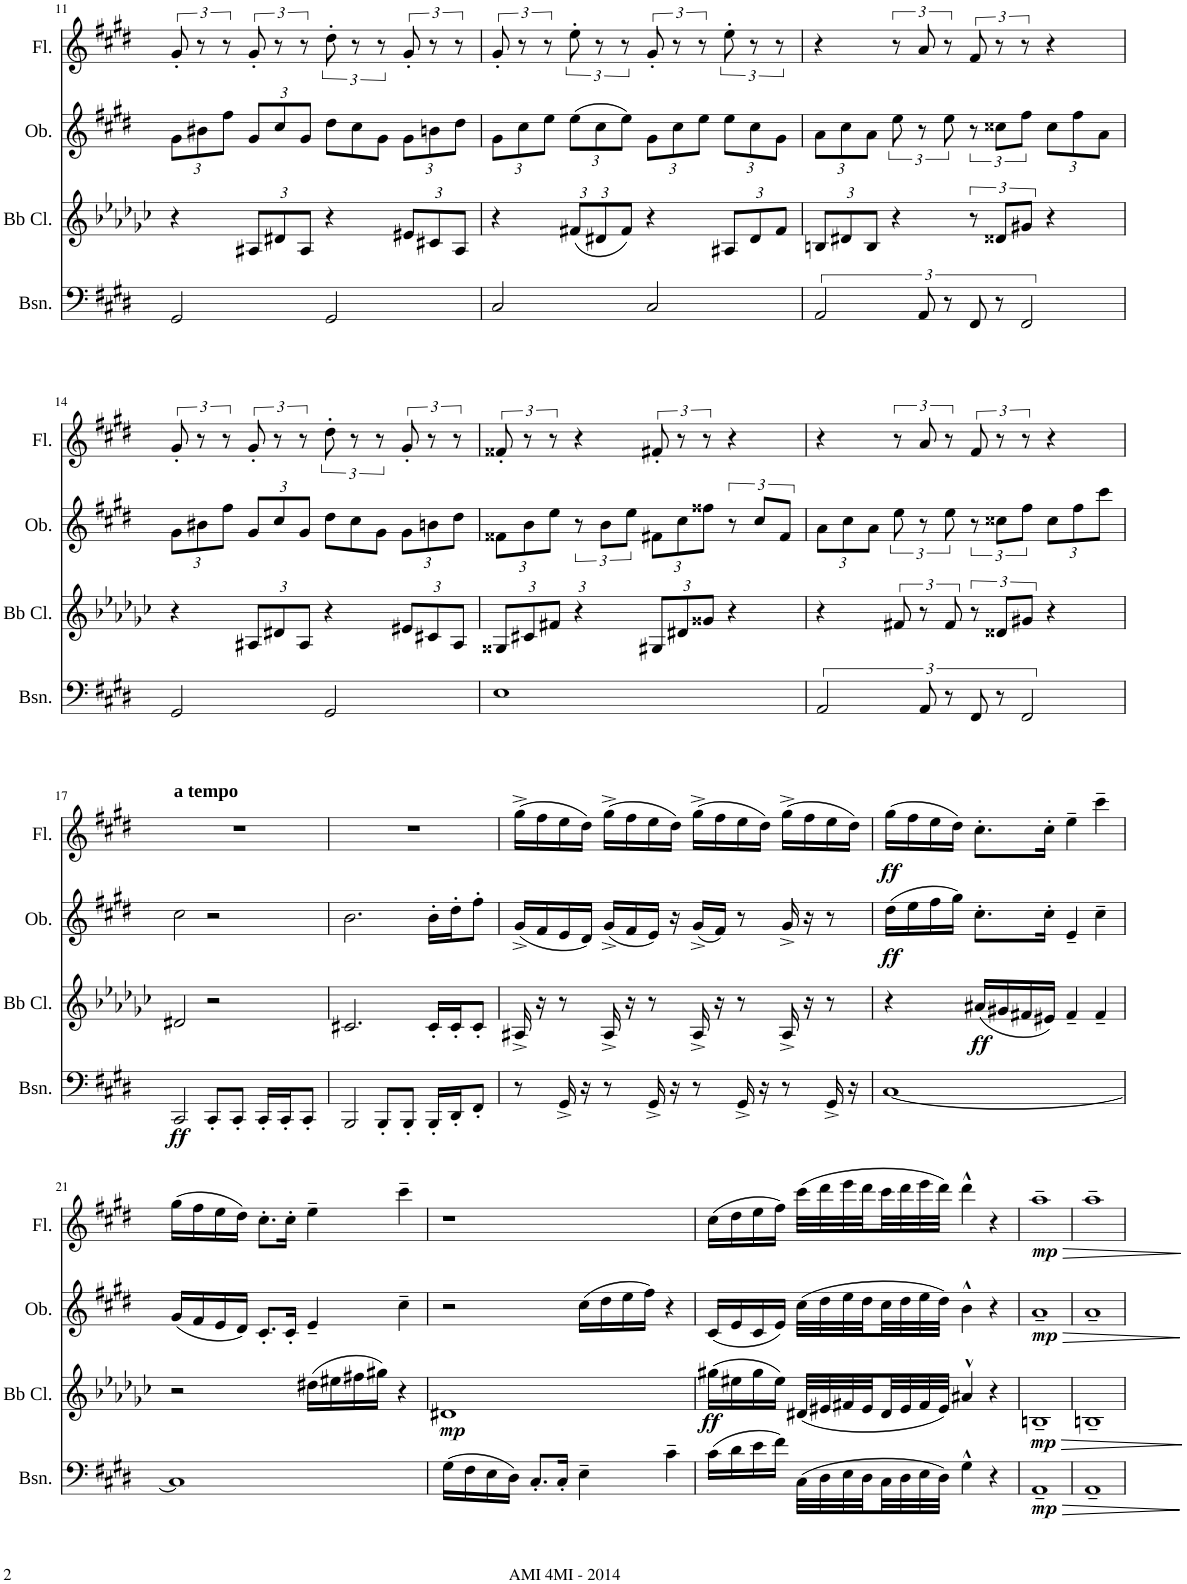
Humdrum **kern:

**kern	**dynam	**kern	**dynam	**kern	**dynam	**kern	**dynam
*part4	*part4	*part3	*part3	*part2	*part2	*part1	*part1
*staff4	*staff4	*staff3	*staff3	*staff2	*staff2	*staff1	*staff1
*I"Bassoon	*	*I"Bb Clarinet	*	*I"Oboe	*	*I"Flute	*
*I'Bsn.	*	*I'Bb Cl.	*	*I'Ob.	*	*I'Fl.	*
!!LO:PB:g=z
*clefF4	*	*clefG2	*	*clefG2	*	*clefG2	*
*	*	*Trd1c2	*	*	*	*	*
*k[f#c#g#d#]	*	*k[b-e-a-d-g-c-]	*	*k[f#c#g#d#]	*	*k[f#c#g#d#]	*
*M4/4	*	*M4/4	*	*M4/4	*	*M4/4	*
*	*	*	*	*Xbrackettup	*	*	*
=11	=11	=11	=11	=11	=11	=11	=11
2GG#/	.	4r	.	12g#\L	.	12g#'/	.
.	.	.	.	12b#X\	.	12r	.
.	.	.	.	12ff#\J	.	12r	.
*	*	*Xbrackettup	*	*	*	*	*
.	.	12A#X/L	.	12g#/L	.	12g#'/	.
.	.	12d#X/	.	12cc#/	.	12r	.
.	.	12A#/J	.	12g#/J	.	12r	.
2GG#/	.	4r	.	12dd#\L	.	12dd#'\	.
.	.	.	.	12cc#\	.	12r	.
.	.	.	.	12g#\J	.	12r	.
.	.	12e#X/L	.	12g#\L	.	12g#'/	.
.	.	12c#X/	.	12bn\	.	12r	.
.	.	12A#/J	.	12dd#\J	.	12r	.
=12	=12	=12	=12	=12	=12	=12	=12
2C#/	.	4r	.	12g#\L	.	12g#'/	.
.	.	.	.	12cc#\	.	12r	.
.	.	.	.	12ee\J	.	12r	.
.	.	(12f#X/L	.	(12ee\L	.	12ee'\	.
.	.	12d#X/	.	12cc#\	.	12r	.
.	.	12f#/J)	.	12ee\J)	.	12r	.
2C#/	.	4r	.	12g#\L	.	12g#'/	.
.	.	.	.	12cc#\	.	12r	.
.	.	.	.	12ee\J	.	12r	.
.	.	12A#X/L	.	12ee\L	.	12ee'\	.
.	.	12d#/	.	12cc#\	.	12r	.
.	.	12f#/J	.	12g#\J	.	12r	.
=13	=13	=13	=13	=13	=13	=13	=13
3AA/	.	12Bn/L	.	12a\L	.	4r	.
.	.	12d#X/	.	12cc#\	.	.	.
.	.	12B/J	.	12a\J	.	.	.
*	*	*	*	*brackettup	*	*	*
.	.	4r	.	12ee\	.	12r	.
12AA/	.	.	.	12r	.	12a/	.
12r	.	.	.	12ee\	.	12r	.
*	*	*brackettup	*	*	*	*	*
12FF#/	.	12r	.	12r	.	12f#/	.
12r	.	12d##X/L	.	12cc##X\L	.	12r	.
3FF#/	.	12g#X/J	.	12ff#\J	.	12r	.
*	*	*	*	*Xbrackettup	*	*	*
.	.	4r	.	12cc##\L	.	4r	.
.	.	.	.	12ff#\	.	.	.
.	.	.	.	12a\J	.	.	.
!!LO:LB:g=z
=14	=14	=14	=14	=14	=14	=14	=14
2GG#/	.	4r	.	12g#\L	.	12g#'/	.
.	.	.	.	12b#X\	.	12r	.
.	.	.	.	12ff#\J	.	12r	.
*	*	*Xbrackettup	*	*	*	*	*
.	.	12A#X/L	.	12g#/L	.	12g#'/	.
.	.	12d#X/	.	12cc#/	.	12r	.
.	.	12A#/J	.	12g#/J	.	12r	.
2GG#/	.	4r	.	12dd#\L	.	12dd#'\	.
.	.	.	.	12cc#\	.	12r	.
.	.	.	.	12g#\J	.	12r	.
.	.	12e#X/L	.	12g#\L	.	12g#'/	.
.	.	12c#X/	.	12bn\	.	12r	.
.	.	12A#/J	.	12dd#\J	.	12r	.
=15	=15	=15	=15	=15	=15	=15	=15
1E	.	12G##X/L	.	12f##X\L	.	12f##X'/	.
.	.	12c#X/	.	12b\	.	12r	.
.	.	12f#X/J	.	12ee\J	.	12r	.
*	*	*	*	*brackettup	*	*	*
.	.	4r	.	12r	.	4r	.
.	.	.	.	12b\L	.	.	.
.	.	.	.	12ee\J	.	.	.
*	*	*	*	*Xbrackettup	*	*	*
.	.	12G#X/L	.	12f#X\L	.	12f#X'/	.
.	.	12d#X/	.	12cc#\	.	12r	.
.	.	12g##X/J	.	12ff##X\J	.	12r	.
*	*	*	*	*brackettup	*	*	*
.	.	4r	.	12r	.	4r	.
.	.	.	.	12cc#/L	.	.	.
.	.	.	.	12f#/J	.	.	.
=16	=16	=16	=16	=16	=16	=16	=16
*	*	*	*	*Xbrackettup	*	*	*
3AA/	.	4r	.	12a\L	.	4r	.
.	.	.	.	12cc#\	.	.	.
.	.	.	.	12a\J	.	.	.
*	*	*brackettup	*	*brackettup	*	*	*
.	.	12f#X/	.	12ee\	.	12r	.
12AA/	.	12r	.	12r	.	12a/	.
12r	.	12f#/	.	12ee\	.	12r	.
12FF#/	.	12r	.	12r	.	12f#/	.
12r	.	12d##X/L	.	12cc##X\L	.	12r	.
3FF#/	.	12g#X/J	.	12ff#\J	.	12r	.
*	*	*	*	*Xbrackettup	*	*	*
.	.	4r	.	12cc##\L	.	4r	.
.	.	.	.	12ff#\	.	.	.
.	.	.	.	12ccc#\J	.	.	.
!!LO:LB:g=z
=17	=17	=17	=17	=17	=17	=17	=17
!	!	!	!	!	!	!LO:TX:a:B:t=a tempo	!
!	!LO:DY:b	!	!	!	!	!	!
2CC#/	ff	2d#X/	.	2cc#\	.	1r	.
8CC#'/L	.	2r	.	2r	.	.	.
8CC#'/J	.	.	.	.	.	.	.
16CC#'/LL	.	.	.	.	.	.	.
16CC#'/J	.	.	.	.	.	.	.
8CC#'/J	.	.	.	.	.	.	.
=18	=18	=18	=18	=18	=18	=18	=18
2BBB/	.	2.c#X/	.	2.b\	.	1r	.
8BBB'/L	.	.	.	.	.	.	.
8BBB'/J	.	.	.	.	.	.	.
16BBB'/LL	.	16c#'/LL	.	16b'\LL	.	.	.
16DD#'/J	.	16c#'/J	.	16dd#'\J	.	.	.
8FF#'/J	.	8c#'/J	.	8ff#'\J	.	.	.
=19	=19	=19	=19	=19	=19	=19	=19
8r	.	16A#X^/	.	(16g#^/LL	.	(16gg#^\LL	.
.	.	16r	.	16f#/	.	16ff#\	.
16GG#^/	.	8r	.	16e/	.	16ee\	.
16r	.	.	.	16d#/JJ)	.	16dd#\JJ)	.
8r	.	16A#^/	.	(16g#^/LL	.	(16gg#^\LL	.
.	.	16r	.	16f#/	.	16ff#\	.
16GG#^/	.	8r	.	16e/JJ)	.	16ee\	.
16r	.	.	.	16r	.	16dd#\JJ)	.
8r	.	16A#^/	.	(16g#^/LL	.	(16gg#^\LL	.
.	.	16r	.	16f#/JJ)	.	16ff#\	.
16GG#^/	.	8r	.	8r	.	16ee\	.
16r	.	.	.	.	.	16dd#\JJ)	.
8r	.	16A#^/	.	16g#^/	.	(16gg#^\LL	.
.	.	16r	.	16r	.	16ff#\	.
16GG#^/	.	8r	.	8r	.	16ee\	.
16r	.	.	.	.	.	16dd#\JJ)	.
=20	=20	=20	=20	=20	=20	=20	=20
!	!	!	!	!	!LO:DY:b	!	!LO:DY:b
[1C#	.	4r	.	(16dd#\LL	ff	(16gg#\LL	ff
.	.	.	.	16ee\	.	16ff#\	.
.	.	.	.	16ff#\	.	16ee\	.
.	.	.	.	16gg#\JJ)	.	16dd#\JJ)	.
!	!	!	!LO:DY:b	!	!	!	!
.	.	(16a#X/LL	ff	8.cc#'\L	.	8.cc#'\L	.
.	.	16g#X/	.	.	.	.	.
.	.	16f#X/	.	.	.	.	.
.	.	16e#X/JJ)	.	16cc#'\Jk	.	16cc#'\Jk	.
.	.	4f#~/	.	4e~/	.	4ee~\	.
.	.	4f#~/	.	4cc#~\	.	4ccc#~\	.
!!LO:LB:g=z
=21	=21	=21	=21	=21	=21	=21	=21
1C#]	.	2r	.	(16g#/LL	.	(16gg#\LL	.
.	.	.	.	16f#/	.	16ff#\	.
.	.	.	.	16e/	.	16ee\	.
.	.	.	.	16d#/JJ)	.	16dd#\JJ)	.
.	.	.	.	8.c#'/L	.	8.cc#'\L	.
.	.	.	.	16c#'/Jk	.	16cc#'\Jk	.
.	.	(16dd#X\LL	.	4e~/	.	4ee~\	.
.	.	16ee#X\	.	.	.	.	.
.	.	16ff#X\	.	.	.	.	.
.	.	16gg#X\JJ)	.	.	.	.	.
.	.	4r	.	4cc#~\	.	4ccc#~\	.
=22	=22	=22	=22	=22	=22	=22	=22
!	!	!	!LO:DY:b	!	!	!	!
(16G#\LL	.	1d#X	mp	2r	.	1r	.
16F#\	.	.	.	.	.	.	.
16E\	.	.	.	.	.	.	.
16D#\JJ)	.	.	.	.	.	.	.
8.C#'/L	.	.	.	.	.	.	.
16C#'/Jk	.	.	.	.	.	.	.
4E~\	.	.	.	(16cc#\LL	.	.	.
.	.	.	.	16dd#\	.	.	.
.	.	.	.	16ee\	.	.	.
.	.	.	.	16ff#\JJ)	.	.	.
4c#~\	.	.	.	4r	.	.	.
=23	=23	=23	=23	=23	=23	=23	=23
!	!	!	!LO:DY:b	!	!	!	!
(16c#\LL	.	(16gg#X\LL	ff	(16c#/LL	.	(16cc#\LL	.
16d#\	.	16ee#X\	.	16e/	.	16dd#\	.
16e\	.	16gg#\	.	16c#/	.	16ee\	.
16f#\JJ)	.	16ee#\JJ)	.	16e/JJ)	.	16ff#\JJ)	.
(32C#\LLL	.	(32d#X/LLL	.	(32cc#\LLL	.	(32ccc#\LLL	.
32D#\	.	32e#X/	.	32dd#\	.	32ddd#\	.
32E\	.	32f#X/	.	32ee\	.	32eee\	.
32D#\	.	32e#/	.	32dd#\	.	32ddd#\	.
32C#\	.	32d#/	.	32cc#\	.	32ccc#\	.
32D#\	.	32e#/	.	32dd#\	.	32ddd#\	.
32E\	.	32f#/	.	32ee\	.	32eee\	.
32D#\JJJ)	.	32e#/JJJ)	.	32dd#\JJJ)	.	32ddd#\JJJ)	.
4G#^^\	.	4a#X^^/	.	4b^^\	.	4ddd#^^\	.
4r	.	4r	.	4r	.	4r	.
=24	=24	=24	=24	=24	=24	=24	=24
!	!LO:HP:b	!	!LO:HP:b	!	!LO:HP:b	!	!LO:HP:b
!	!LO:DY:n=1:b	!	!LO:DY:n=1:b	!	!LO:DY:n=1:b	!	!LO:DY:n=1:b
1AA~	> mp	1Bn~	> mp	1a~	> mp	1aa~	> mp
.	]	.	]	.	]	.	]
=25	=25	=25	=25	=25	=25	=25	=25
1AA~	.	1Bn~	.	1a~	.	1aa~	.
=	=	=	=	=	=	=	=
*-	*-	*-	*-	*-	*-	*-	*-
